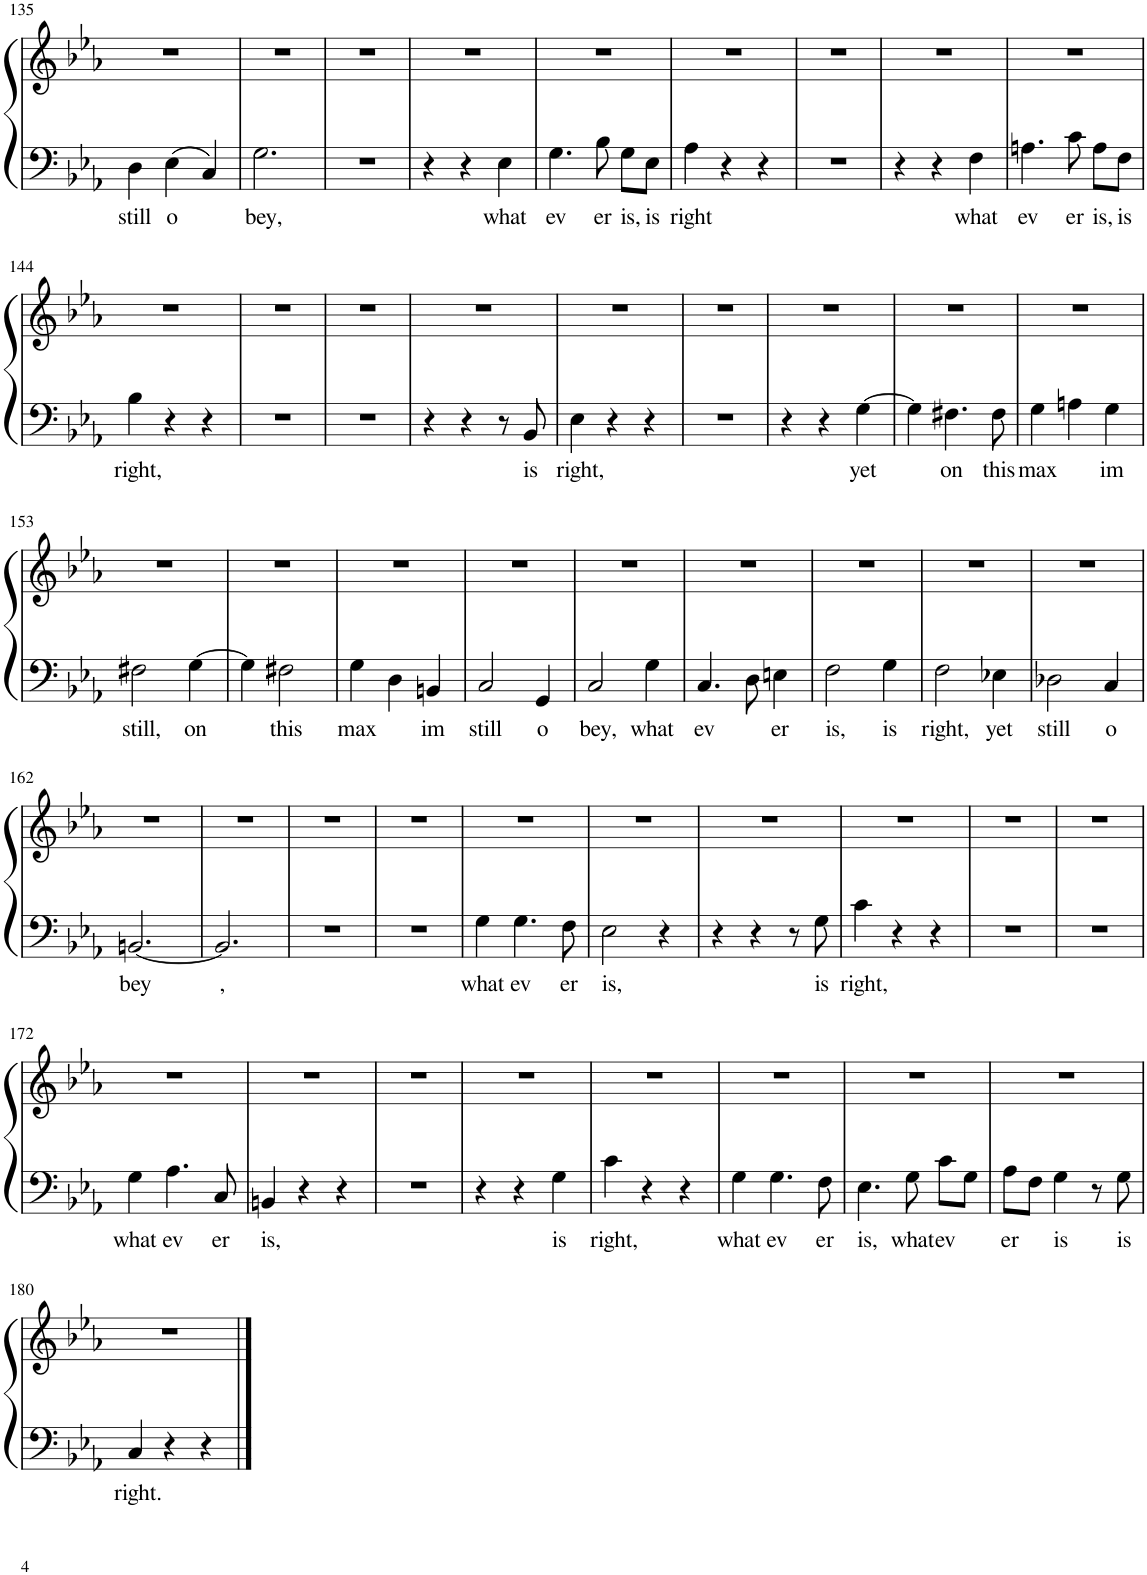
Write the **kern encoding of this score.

**kern	**text	**kern
*part1	*part1	*part1
*staff2	*staff2	*staff1
*I"Piano	*	*
*I'Pno.	*	*
!!LO:PB:g=z
*clefF4	*	*clefG2
*k[b-e-a-]	*	*k[b-e-a-]
*M3/4	*	*M3/4
=135	=135	=135
!	!LO:LY:b	!
4D\	still	2.r
!	!LO:LY:b	!
4E-\	o	.
4C/	.	.
=136	=136	=136
!	!LO:LY:b	!
2.G\	bey,	2.r
=137	=137	=137
2.r	.	2.r
=138	=138	=138
4r	.	2.r
4r	.	.
!	!LO:LY:b	!
4E-\	what	.
=139	=139	=139
!	!LO:LY:b	!
4.G\	ev	2.r
!	!LO:LY:b	!
8B-\	er	.
!	!LO:LY:b	!
8G\L	is,	.
!	!LO:LY:b	!
8E-\J	is	.
=140	=140	=140
!	!LO:LY:b	!
4A-\	right	2.r
4r	.	.
4r	.	.
=141	=141	=141
2.r	.	2.r
=142	=142	=142
4r	.	2.r
4r	.	.
!	!LO:LY:b	!
4F\	what	.
=143	=143	=143
!	!LO:LY:b	!
4.An\	ev	2.r
!	!LO:LY:b	!
8c\	er	.
!	!LO:LY:b	!
8A\L	is,	.
!	!LO:LY:b	!
8F\J	is	.
!!LO:LB:g=z
=144	=144	=144
!	!LO:LY:b	!
4B-\	right,	2.r
4r	.	.
4r	.	.
=145	=145	=145
2.r	.	2.r
=146	=146	=146
2.r	.	2.r
=147	=147	=147
4r	.	2.r
4r	.	.
8r	.	.
!	!LO:LY:b	!
8BB-/	is	.
=148	=148	=148
!	!LO:LY:b	!
4E-\	right,	2.r
4r	.	.
4r	.	.
=149	=149	=149
2.r	.	2.r
=150	=150	=150
4r	.	2.r
4r	.	.
!	!LO:LY:b	!
[4G\	yet	.
=151	=151	=151
4G\]	.	2.r
!	!LO:LY:b	!
4.F#X\	on	.
!	!LO:LY:b	!
8F#\	this	.
=152	=152	=152
!	!LO:LY:b	!
4G\	max	2.r
4An\	.	.
!	!LO:LY:b	!
4G\	im	.
!!LO:LB:g=z
=153	=153	=153
!	!LO:LY:b	!
2F#X\	still,	2.r
!	!LO:LY:b	!
[4G\	on	.
=154	=154	=154
4G\]	.	2.r
!	!LO:LY:b	!
2F#X\	this	.
=155	=155	=155
!	!LO:LY:b	!
4G\	max	2.r
4D\	.	.
!	!LO:LY:b	!
4BBn/	im	.
=156	=156	=156
!	!LO:LY:b	!
2C/	still	2.r
!	!LO:LY:b	!
4GG/	o	.
=157	=157	=157
!	!LO:LY:b	!
2C/	bey,	2.r
!	!LO:LY:b	!
4G\	what	.
=158	=158	=158
!	!LO:LY:b	!
4.C/	ev	2.r
8D\	.	.
!	!LO:LY:b	!
4En\	er	.
=159	=159	=159
!	!LO:LY:b	!
2F\	is,	2.r
!	!LO:LY:b	!
4G\	is	.
=160	=160	=160
!	!LO:LY:b	!
2F\	right,	2.r
!	!LO:LY:b	!
4E-X\	yet	.
=161	=161	=161
!	!LO:LY:b	!
2D-X\	still	2.r
!	!LO:LY:b	!
4C/	o	.
!!LO:LB:g=z
=162	=162	=162
!	!LO:LY:b	!
[2.BBn/	bey	2.r
=163	=163	=163
!	!LO:LY:b	!
2.BB/]	,	2.r
=164	=164	=164
2.r	.	2.r
=165	=165	=165
2.r	.	2.r
=166	=166	=166
!	!LO:LY:b	!
4G\	what	2.r
!	!LO:LY:b	!
4.G\	ev	.
!	!LO:LY:b	!
8F\	er	.
=167	=167	=167
!	!LO:LY:b	!
2E-\	is,	2.r
4r	.	.
=168	=168	=168
4r	.	2.r
4r	.	.
8r	.	.
!	!LO:LY:b	!
8G\	is	.
=169	=169	=169
!	!LO:LY:b	!
4c\	right,	2.r
4r	.	.
4r	.	.
=170	=170	=170
2.r	.	2.r
=171	=171	=171
2.r	.	2.r
!!LO:LB:g=z
=172	=172	=172
!	!LO:LY:b	!
4G\	what	2.r
!	!LO:LY:b	!
4.A-\	ev	.
!	!LO:LY:b	!
8C/	er	.
=173	=173	=173
!	!LO:LY:b	!
4BBn/	is,	2.r
4r	.	.
4r	.	.
=174	=174	=174
2.r	.	2.r
=175	=175	=175
4r	.	2.r
4r	.	.
!	!LO:LY:b	!
4G\	is	.
=176	=176	=176
!	!LO:LY:b	!
4c\	right,	2.r
4r	.	.
4r	.	.
=177	=177	=177
!	!LO:LY:b	!
4G\	what	2.r
!	!LO:LY:b	!
4.G\	ev	.
!	!LO:LY:b	!
8F\	er	.
=178	=178	=178
!	!LO:LY:b	!
4.E-\	is,	2.r
!	!LO:LY:b	!
8G\	what	.
!	!LO:LY:b	!
8c\L	ev	.
8G\J	.	.
=179	=179	=179
!	!LO:LY:b	!
8A-\L	er	2.r
8F\J	.	.
!	!LO:LY:b	!
4G\	is	.
8r	.	.
!	!LO:LY:b	!
8G\	is	.
!!LO:LB:g=z
=180	=180	=180
!	!LO:LY:b	!
4C/	right.	2.r
4r	.	.
4r	.	.
==	==	==
*-	*-	*-
